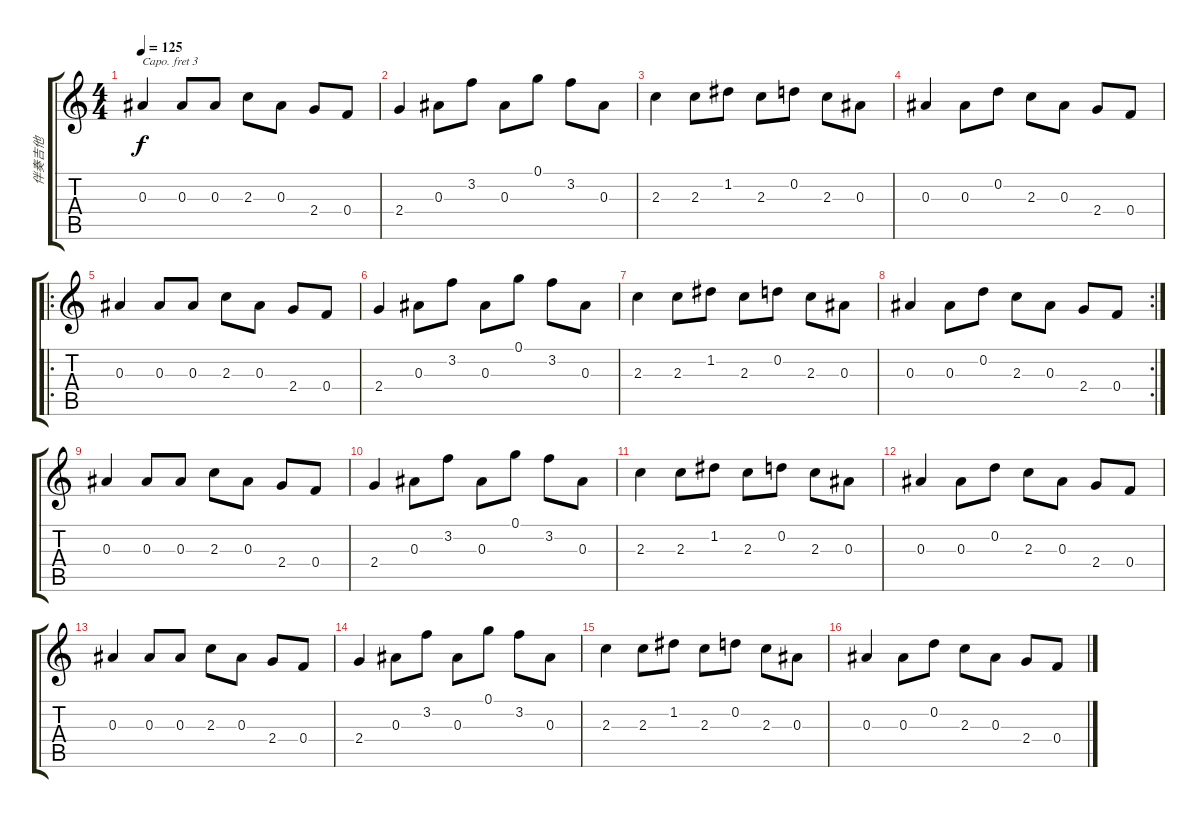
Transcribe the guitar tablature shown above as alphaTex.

\track ("伴奏吉他" "伴奏吉他") {instrument acousticguitarsteel}
\staff {score tabs}
\capo 3
\tuning (E4 B3 G3 D3 A2 E2) {hide}
\ts (4 4)
\tempo 125
\clef g2
\ks c
0.3.4{dy f} 0.3.8 0.3.8 2.3.8 0.3.8 2.4.8 0.4.8 |
2.4.4 0.3.8 3.2.8 0.3.8 0.1.8 3.2.8 0.3.8 |
2.3.4 2.3.8 1.2.8 2.3.8 0.2.8 2.3.8 0.3.8 |
0.3.4 0.3.8 0.2.8 2.3.8 0.3.8 2.4.8 0.4.8 |
\ro
0.3.4 0.3.8 0.3.8 2.3.8 0.3.8 2.4.8 0.4.8 |
2.4.4 0.3.8 3.2.8 0.3.8 0.1.8 3.2.8 0.3.8 |
2.3.4 2.3.8 1.2.8 2.3.8 0.2.8 2.3.8 0.3.8 |
\rc 2
0.3.4 0.3.8 0.2.8 2.3.8 0.3.8 2.4.8 0.4.8 |
0.3.4{volume 7} 0.3.8 0.3.8 2.3.8 0.3.8 2.4.8 0.4.8 |
2.4.4 0.3.8 3.2.8 0.3.8 0.1.8 3.2.8 0.3.8 |
2.3.4 2.3.8 1.2.8 2.3.8 0.2.8 2.3.8 0.3.8 |
0.3.4 0.3.8 0.2.8 2.3.8 0.3.8 2.4.8 0.4.8 |
0.3.4{volume 5} 0.3.8 0.3.8 2.3.8 0.3.8 2.4.8 0.4.8 |
2.4.4 0.3.8 3.2.8 0.3.8 0.1.8 3.2.8 0.3.8 |
2.3.4 2.3.8 1.2.8 2.3.8 0.2.8 2.3.8 0.3.8 |
0.3.4 0.3.8 0.2.8 2.3.8 0.3.8 2.4.8 0.4.8
